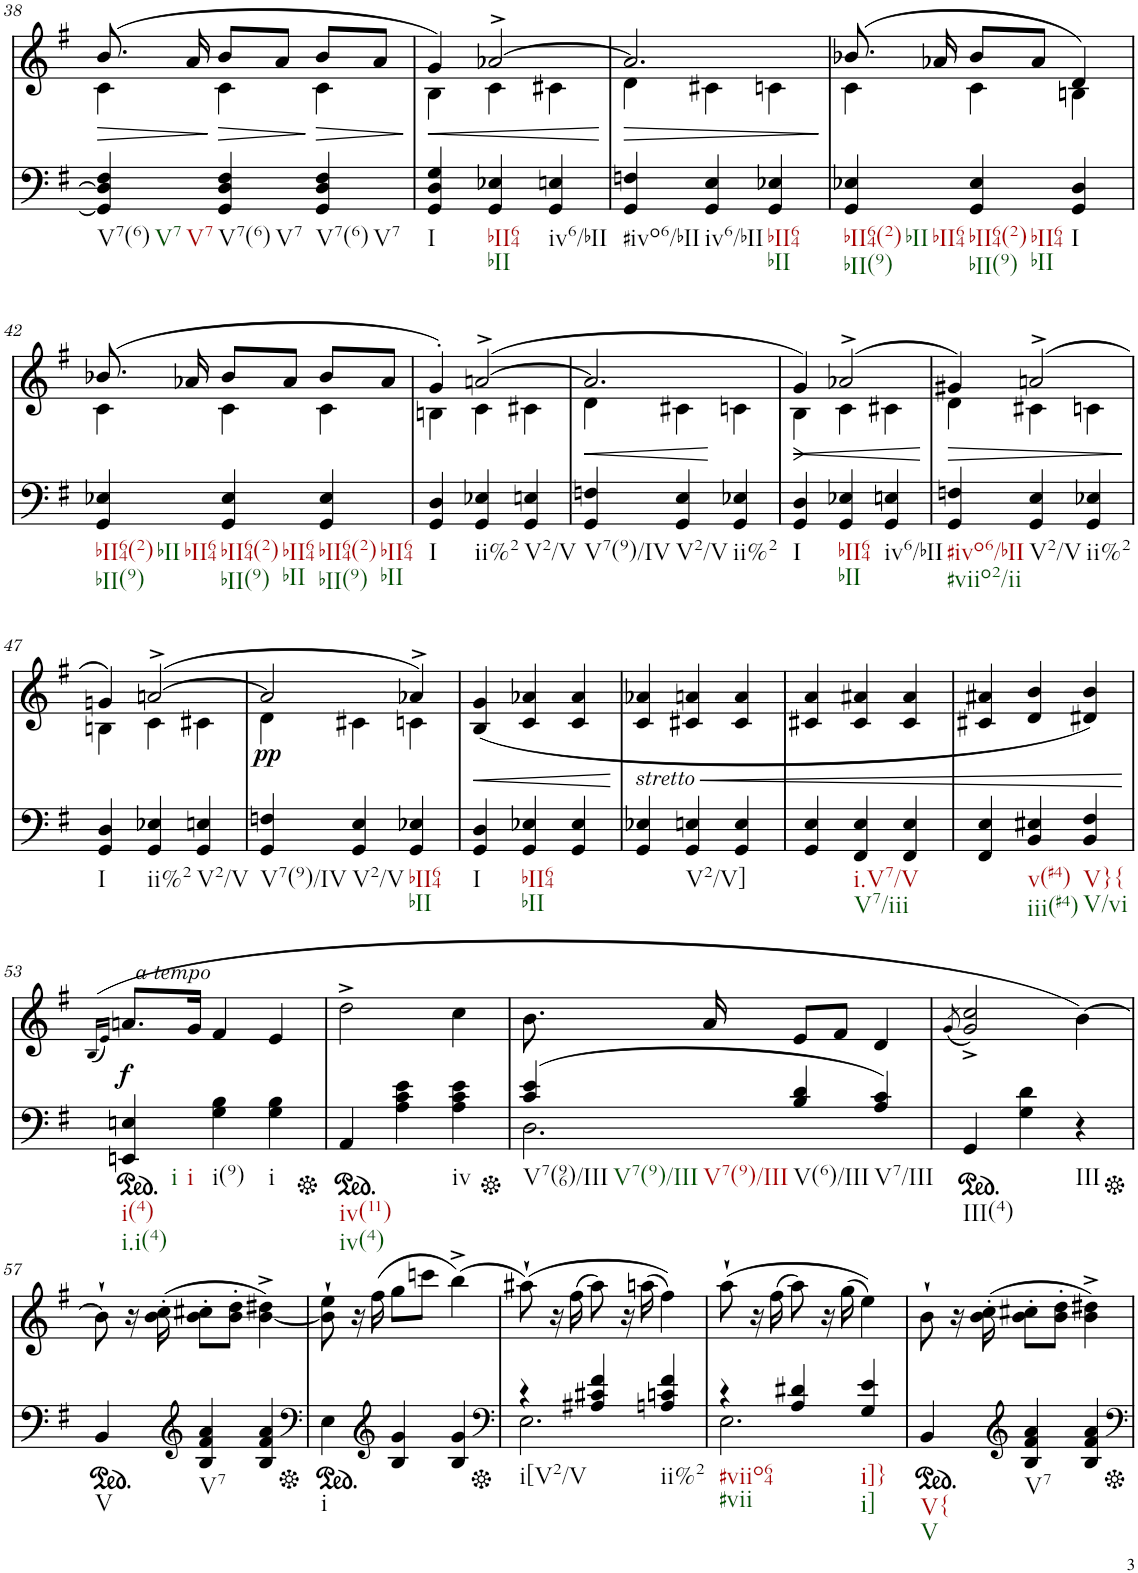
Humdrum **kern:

**kern	**kern	**dynam
*part2	*part1	*part1
*staff2	*staff1	*staff1
*I"Piano	*I"Piano	*
*I'Pno	*I'Pno	*
!!LO:PB:g=z
*clefF4	*clefG2	*
*k[f#]	*k[f#]	*
*e:	*e:	*
*M3/4	*M3/4	*
=38	=38	=38
!LO:TX:b:t=V7(6)	!	!
!LO:TX:b:t=V7	!	!
!LO:TX:b:t=V7	!	!
!	!	!LO:HP:b
*	*^	*
4GG/] 4D/] 4F#/	(8.b/	4c\	>
.	16a/	.	.
!LO:TX:b:t=V7(6)	!	!	!
!LO:TX:b:t=V7	!	!	!
!	!	!	!LO:HP:n=1:b
4GG/ 4D/ 4F#/	8b/L	4c\	] >
.	8a/J	.	.
!LO:TX:b:t=V7(6)	!	!	!
!LO:TX:b:t=V7	!	!	!
!	!	!	!LO:HP:n=1:b
4GG/ 4D/ 4F#/	8b/L	4c\	] >
.	8a/J	.	.
*	*v	*v	*
.	.	]
=39	=39	=39
!LO:TX:b:t=I	!	!
!	!	!LO:HP:b
*	*^	*
4GG/ 4D/ 4G/	4g/)	4B\	<
!LO:TX:b:t=bII64	!	!	!
!LO:TX:b:t=bII	!	!	!
4GG/ 4E-X/	[2a-X^/	4c\	.
!LO:TX:b:t=iv6/bII	!	!	!
4GG/ 4En/	.	4c#X\	.
*	*v	*v	*
.	.	[
=40	=40	=40
!LO:TX:b:t=#ivo6/bII	!	!
!	!	!LO:HP:b
*	*^	*
4GG/ 4Fn/	2.a-/]	4d\	>
!LO:TX:b:t=iv6/bII	!	!	!
4GG/ 4E/	.	4c#X\	.
!LO:TX:b:t=bII64	!	!	!
!LO:TX:b:t=bII	!	!	!
4GG/ 4E-X/	.	4cn\	.
*	*v	*v	*
.	.	]
=41	=41	=41
*	*^	*
!LO:TX:b:t=bII64(2)	!	!	!
!LO:TX:b:t=bII(9)	!	!	!
!LO:TX:b:t=bII	!	!	!
!LO:TX:b:t=bII64	!	!	!
4GG/ 4E-X/	(8.b-X/	4c\	.
.	16a-X/	.	.
!LO:TX:b:t=bII64(2)	!	!	!
!LO:TX:b:t=bII(9)	!	!	!
!LO:TX:b:t=bII64	!	!	!
!LO:TX:b:t=bII	!	!	!
4GG/ 4E-/	8b-/L	4c\	.
.	8a-/J	.	.
!LO:TX:b:t=I	!	!	!
4GG/ 4D/	4d/)	4Bn\	.
!!LO:LB:g=z	!!
=42	=42	=42	=42
!LO:TX:b:t=bII64(2)	!	!	!
!LO:TX:b:t=bII(9)	!	!	!
!LO:TX:b:t=bII	!	!	!
!LO:TX:b:t=bII64	!	!	!
4GG/ 4E-X/	(8.b-X/	4c\	.
.	16a-X/	.	.
!LO:TX:b:t=bII64(2)	!	!	!
!LO:TX:b:t=bII(9)	!	!	!
!LO:TX:b:t=bII64	!	!	!
!LO:TX:b:t=bII	!	!	!
4GG/ 4E-/	8b-/L	4c\	.
.	8a-/J	.	.
!LO:TX:b:t=bII64(2)	!	!	!
!LO:TX:b:t=bII(9)	!	!	!
!LO:TX:b:t=bII64	!	!	!
!LO:TX:b:t=bII	!	!	!
4GG/ 4E-/	8b-/L	4c\	.
.	8a-/J	.	.
=43	=43	=43	=43
!LO:TX:b:t=I	!	!	!
4GG/ 4D/	4g'/)	4Bn\	.
!LO:TX:b:t=ii%2	!	!	!
4GG/ 4E-X/	([2an^/	4c\	.
!LO:TX:b:t=V2/V	!	!	!
4GG/ 4En/	.	4c#X\	.
=44	=44	=44	=44
!LO:TX:b:t=V7(9)/IV	!	!	!
!	!	!	!LO:HP:b
4GG/ 4Fn/	2.a/]	4d\	<
!LO:TX:b:t=V2/V	!	!	!
4GG/ 4E/	.	4c#X\	.
!LO:TX:b:t=ii%2	!	!	!
4GG/ 4E-X/	.	4cn\	.
*	*v	*v	*
.	.	[
=45	=45	=45
!LO:TX:b:t=I	!	!
!	!	!LO:HP:b
*	*^	*
4GG/ 4D/	4g/)	4B\	>
!LO:TX:b:t=bII64	!	!	!
!LO:TX:b:t=bII	!	!	!
!	!	!	!LO:HP:b
4GG/ 4E-X/	(2a-X^/	4c\	<
!LO:TX:b:t=iv6/bII	!	!	!
4GG/ 4En/	.	4c#X\	.
*	*v	*v	*
.	.	]
=46	=46	=46
!LO:TX:b:t=#ivo6/bII	!	!
!LO:TX:b:t=#viio2/ii	!	!
!	!	!LO:HP:b
*	*^	*
4GG/ 4Fn/	4g#X/)	4d\	>
!LO:TX:b:t=V2/V	!	!	!
4GG/ 4E/	(2an^/	4c#X\	.
!LO:TX:b:t=ii%2	!	!	!
4GG/ 4E-X/	.	4cn\	.
*	*v	*v	*
.	.	[
!!LO:LB:g=z
=47	=47	=47
*	*^	*
!LO:TX:b:t=I	!	!	!
4GG/ 4D/	4gn/)	4Bn\	.
!LO:TX:b:t=ii%2	!	!	!
4GG/ 4E-X/	([2an^/	4c\	.
!LO:TX:b:t=V2/V	!	!	!
4GG/ 4En/	.	4c#X\	.
=48	=48	=48	=48
!LO:TX:b:t=V7(9)/IV	!	!	!
!	!	!	!LO:DY:b
4GG/ 4Fn/	2a/]	4d\	pp
!LO:TX:b:t=V2/V	!	!	!
4GG/ 4E/	.	4c#X\	.
!LO:TX:b:t=bII64	!	!	!
!LO:TX:b:t=bII	!	!	!
4GG/ 4E-X/	4a-X^/)	4cn\	.
=49	=49	=49	=49
!LO:TX:b:t=I	!	!	!
!	!	!	!LO:HP:b
*	*v	*v	*
4GG/ 4D/	(4B/ 4g/	<
!LO:TX:b:t=bII64	!	!
!LO:TX:b:t=bII	!	!
4GG/ 4E-X/	4c/ 4a-X/	.
4GG/ 4E-/	4c/ 4a-/	.
.	.	]
=50	=50	=50
!	!LO:TX:b:i:t=stretto	!
4GG/ 4E-X/	4c/ 4a-X/	.
!LO:TX:b:t=V2/V]	!	!
4GG/ 4En/	4c#X/ 4an/	.
4GG/ 4E/	4c#/ 4a/	.
=51	=51	=51
4GG/ 4E/	4c#X/ 4a/	.
!LO:TX:b:t=i.V7/V	!	!
!LO:TX:b:t=V7/iii	!	!
4FF#/ 4E/	4c#/ 4a#X/	.
4FF#/ 4E/	4c#/ 4a#/	.
=52	=52	=52
4FF#/ 4E/	4c#X/ 4a#X/	.
!LO:TX:b:t=v(#4)	!	!
!LO:TX:b:t=iii(#4)	!	!
4BB/ 4E#X/	4d/ 4b/	.
!LO:TX:b:t=V}{	!	!
!LO:TX:b:t=V/vi	!	!
4BB/ 4F#/	4d#X/ 4b/)	.
.	.	[
!!LO:LB:g=z
=53	=53	=53
.	((16qB/LL	.
.	16qe/JJ)	.
*ped	*	*
!	!LO:TX:b:i:t=a tempo	!
!LO:TX:b:t=i(4)	!	!
!LO:TX:b:t=i.i(4)	!	!
!LO:TX:b:t=i	!	!
!LO:TX:b:t=i	!	!
!	!	!LO:DY:b
4EEn/ 4En/	8.an/L	f
.	16g/Jk	.
!LO:TX:b:t=i(9)	!	!
4G\ 4B\	4f#/	.
!LO:TX:b:t=i	!	!
4G\ 4B\	4e/	.
=54	=54	=54
*Xped	*	*
*ped	*	*
!LO:TX:b:t=iv(11)	!	!
!LO:TX:b:t=iv(4)	!	!
4AA/	2dd^\	.
4A\ 4c\ 4e\	.	.
!LO:TX:b:t=iv	!	!
4A\ 4c\ 4e\	4cc\	.
=55	=55	=55
*Xped	*	*
*^	*	*
!LO:TX:b:t=V7(96)/III	!	!	!
!LO:TX:b:t=V7(9)/III	!	!	!
!LO:TX:b:t=V7(9)/III	!	!	!
(4c/ 4e/	2.D\	8.b\	.
.	.	16a/	.
!LO:TX:b:t=V(6)/III	!	!	!
4B/ 4d/	.	8e/L	.
.	.	8f#/J	.
!LO:TX:b:t=V7/III	!	!	!
4A/ 4c/)	.	4d/	.
*v	*v	*	*
=56	=56	=56
.	(8qg/	.
*ped	*	*
!LO:TX:b:t=III(4)	!	!
4GG/	2g/^ 2cc/^)	.
4G\ 4d\	.	.
!LO:TX:b:t=III	!	!
4r	[4b\)	.
!!LO:LB:g=z
=57	=57	=57
*Xped	*	*
*ped	*	*
!LO:TX:b:t=V	!	!
4BB/	8b`\]	.
.	16r	.
.	(16b\' 16cc\'	.
*clefG2	*	*
!LO:TX:b:t=V7	!	!
4B/ 4f#/ 4a/	8b\' 8cc#X\'L	.
.	8b\' 8dd\'J	.
4B/ 4f#/ 4a/	[4b\^ 4dd#X\^)	.
=58	=58	=58
*clefF4	*	*
*Xped	*	*
*ped	*	*
!LO:TX:b:t=i	!	!
4E\	8b\]` 8ee\`	.
.	16r	.
.	(16ff#\	.
*clefG2	*	*
4B/ 4g/	8gg\L	.
.	8cccn\J	.
4B/ 4g/	(4bb^\)	.
=59	=59	=59
*clefF4	*	*
*Xped	*	*
*^	*	*
!LO:TX:b:t=i[V2/V	!	!	!
4r	2.E\	(8aa#X`\)	.
.	.	16r	.
.	.	(16ff#\	.
4A#X/ 4c#X/ 4f#/	.	8aa#\)	.
.	.	16r	.
.	.	(16aan\	.
!LO:TX:b:t=ii%2	!	!	!
4An/ 4cn/ 4f#/	.	4ff#\))	.
=60	=60	=60	=60
!LO:TX:b:t=#viio64	!	!	!
!LO:TX:b:t=#vii	!	!	!
4r	2.E\	(8aa`\	.
.	.	16r	.
.	.	(16ff#\	.
4A/ 4d#X/	.	8aa\)	.
.	.	16r	.
.	.	(16gg\	.
!LO:TX:b:t=i]}	!	!	!
!LO:TX:b:t=i]	!	!	!
4G/ 4e/	.	4ee\))	.
*v	*v	*	*
=61	=61	=61
*ped	*	*
!LO:TX:b:t=V{	!	!
!LO:TX:b:t=V	!	!
4BB/	8b`\	.
.	16r	.
.	(16b\' 16cc\'	.
*clefG2	*	*
!LO:TX:b:t=V7	!	!
4B/ 4f#/ 4a/	8b\' 8cc#X\'L	.
.	8b\' 8dd\'J	.
4B/ 4f#/ 4a/	4b\^ 4dd#X\^)	.
*Xped	*	*
=	=	=
*-	*-	*-
